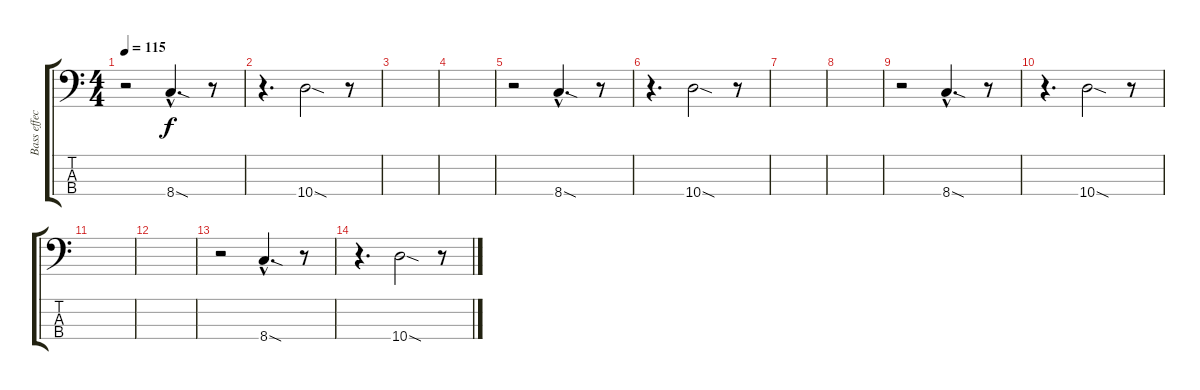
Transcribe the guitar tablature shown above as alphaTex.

\track ("Bass effect 1" "Bass effec") {instrument distortionguitar}
\staff {score tabs}
\tuning (G2 D2 A1 E1) {hide}
\ts (4 4)
\tempo 115
\clef f4
\ks c
r.2{dy f} 8.4{sod hac}.4{d} r.8 |
r.4{d} 10.4{sod}.2 r.8 |
|
|
r.2 8.4{sod hac}.4{d} r.8 |
r.4{d} 10.4{sod}.2 r.8 |
|
|
r.2 8.4{sod hac}.4{d} r.8 |
r.4{d} 10.4{sod}.2 r.8 |
|
|
r.2 8.4{sod hac}.4{d} r.8 |
r.4{d} 10.4{sod}.2 r.8
